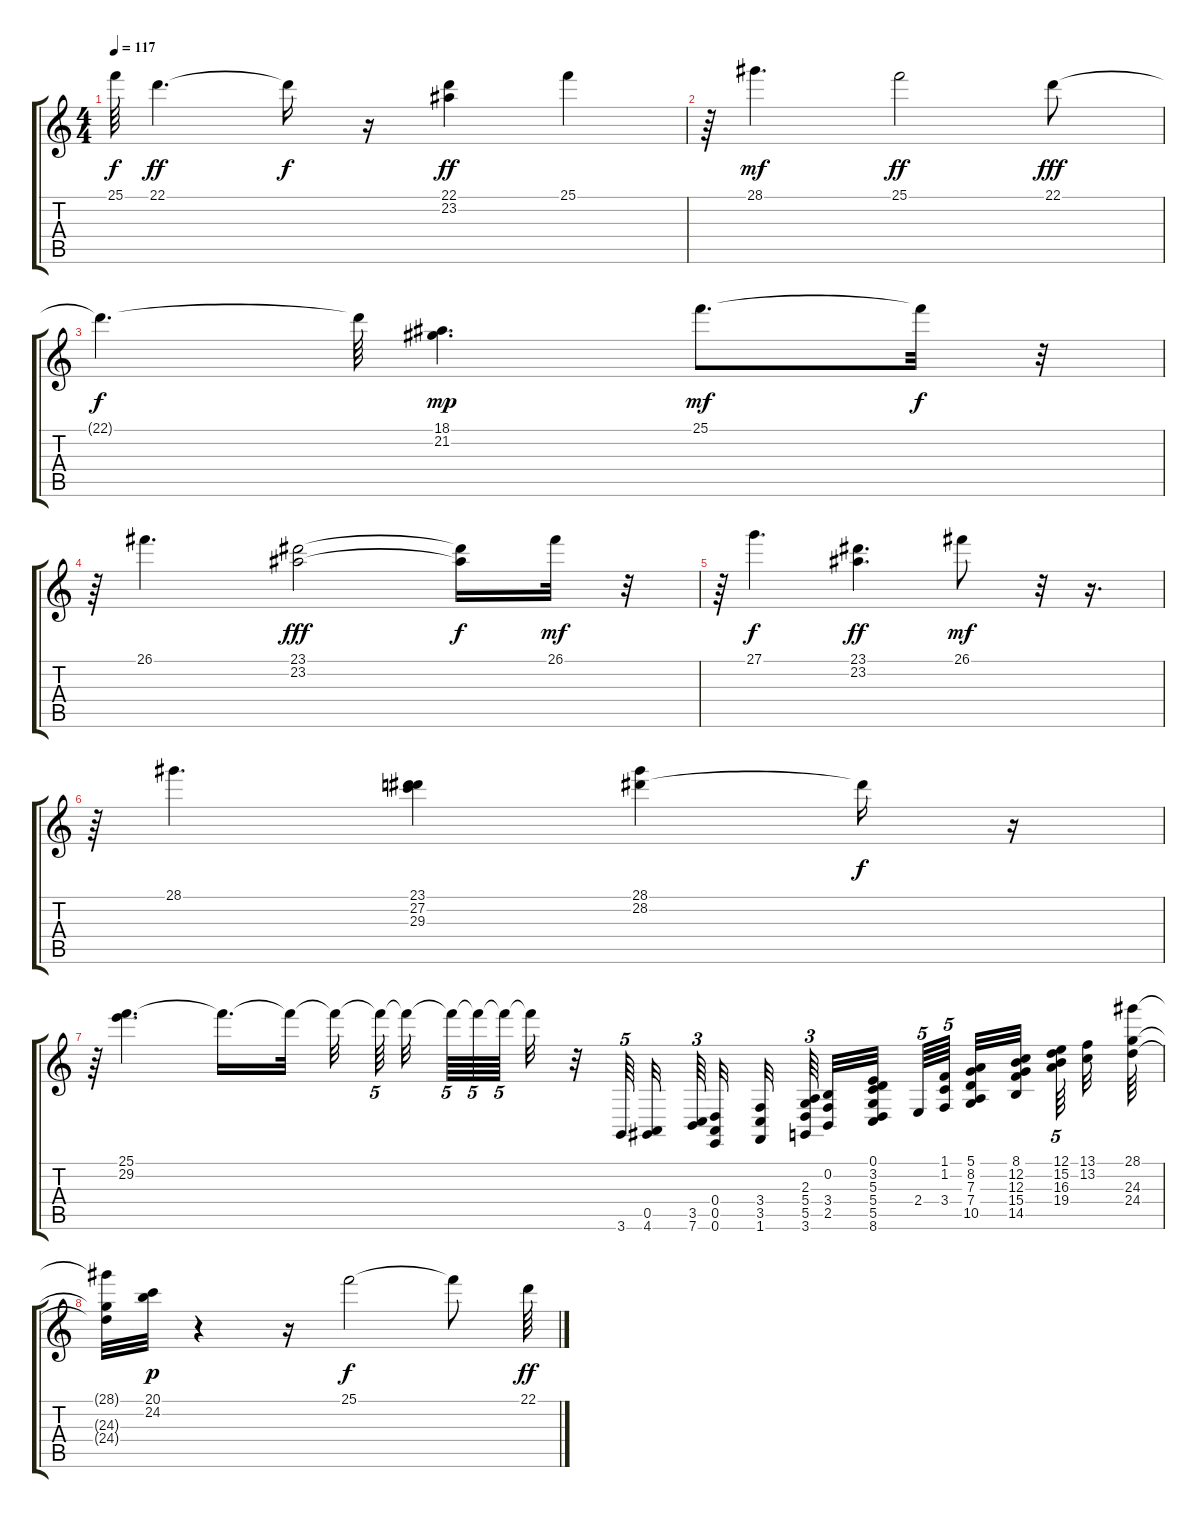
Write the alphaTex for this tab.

\track "" {instrument rockorgan}
\staff {score tabs}
\tuning (E4 B3 G3 D3 A2 E2) {hide}
\ts (4 4)
\tempo 117
\clef g2
\ks c
25.1{t}.64{dy f} 22.1.4{d dy ff} 22.1{t}.16{dy f} r.16 (22.1 23.2).4{dy ff} 25.1.4 |
r.64 28.1.4{d dy mf} 25.1.2{dy ff} 22.1.8{dy fff} |
22.1{t}.4{d dy f} 22.1{t}.64 (18.1 21.2).4{d dy mp} 25.1.8{d dy mf} 25.1{t}.32{dy f} r.32 |
r.64 26.1.4{d} (23.1 23.2).2{dy fff} (23.1{t} 23.2{t}).16{dy f} 26.1.32{dy mf} r.32 |
r.64 27.1.4{d dy f} (23.1 23.2).4{d dy ff} 26.1.8{dy mf} r.32 r.16{d} |
r.64 28.1.4{d} (23.1 27.2 29.3).4 (28.1 28.2).4 28.2{t}.16{dy f} r.16 |
r.64 (25.1 29.2).4{d} 25.1{t}.16{d} 25.1{t}.32 25.1{t}.32 25.1{t}.64{tu (5 4)} 25.1{t}.32 25.1{t}.64{tu (5 4)} 25.1{t}.64{tu (5 4)} 25.1{t}.64{tu (5 4)} 25.1{t}.32 r.32 3.6.64{tu (5 4)} (0.5 4.6).32 (3.5 7.6).64{tu (3 2)} (0.4 0.5 0.6).32 (3.4 3.5 1.6).32 (2.3 5.4 5.5 3.6).64{tu (3 2)} (0.2 3.4 2.5).32 (0.1 3.2 5.3 5.4 5.5 8.6).32 2.4.64{tu (5 4)} (1.1 1.2 3.4).64{tu (5 4)} (5.1 8.2 7.3 7.4 10.5).32 (8.1 12.2 12.3 15.4 14.5).32 (12.1 15.2 16.3 19.4).64{tu (5 4)} (13.1 13.2).32 (28.1 24.3 24.4).64 |
(28.1{t} 24.3{t} 24.4{t}).32 (20.1 24.2).32{dy p} r.4 r.16 25.1.2{dy f} 25.1{t}.8 22.1.64{dy ff}
